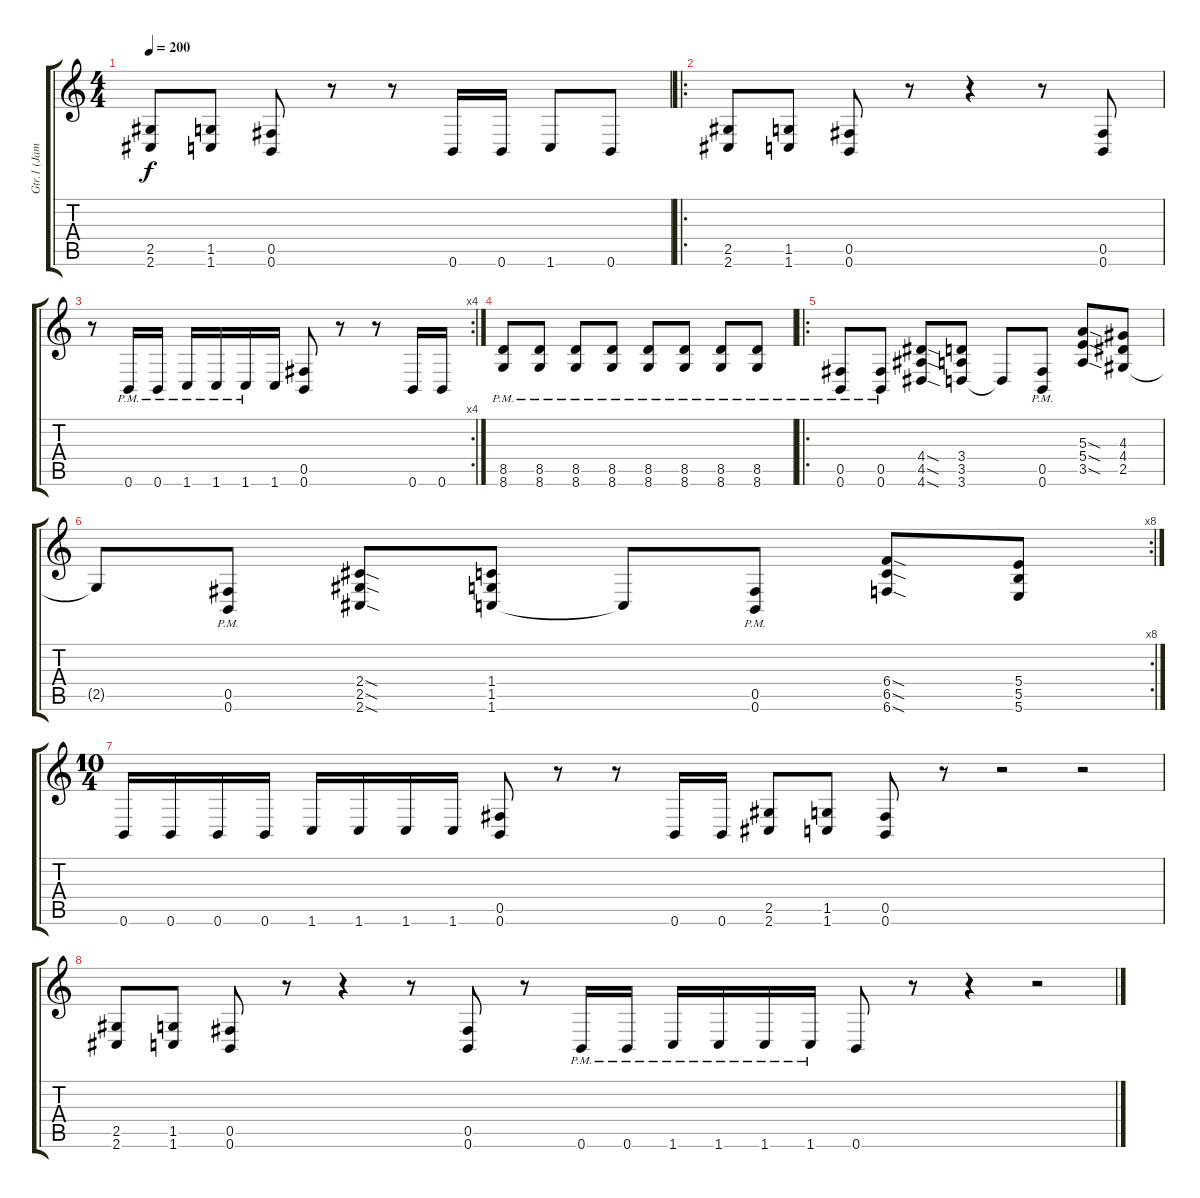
\track ("Gtr.1 (James Root)" "Gtr.1 (Jam") {instrument distortionguitar}
\staff {score tabs}
\tuning (Db4 Ab3 E3 B2 Gb2 B1) {hide}
\ts (4 4)
\tempo 200
\clef g2
\ks c
(2.5 2.6).8{dy f} (1.5 1.6).8 (0.5 0.6).8 r.8 r.8 0.6.16 0.6.16 1.6.8 0.6.8 |
\ro
(2.5 2.6).8 (1.5 1.6).8 (0.5 0.6).8 r.8 r.4 r.8 (0.5 0.6).8 |
\rc 4
r.8 0.6{pm}.16 0.6{pm}.16 1.6{pm}.16 1.6{pm}.16 1.6{pm}.16 1.6.16 (0.5 0.6).8 r.8 r.8 0.6.16 0.6.16 |
(8.5{pm} 8.6{pm}).8 (8.5{pm} 8.6{pm}).8 (8.5{pm} 8.6{pm}).8 (8.5{pm} 8.6{pm}).8 (8.5{pm} 8.6{pm}).8 (8.5{pm} 8.6{pm}).8 (8.5{pm} 8.6{pm}).8 (8.5{pm} 8.6{pm}).8 |
\ro
(0.5{pm} 0.6{pm}).8 (0.5{pm} 0.6{pm}).8 (4.4{sod} 4.5{sod} 4.6{sod}).8 (3.4 3.5 3.6).8 3.6{t}.8 (0.5{pm} 0.6{pm}).8 (5.3{sod} 5.4{sod} 3.5{sod}).8 (4.3 4.4 2.5).8 |
\rc 8
2.5{t}.8 (0.5{pm} 0.6{pm}).8 (2.4{sod} 2.5{sod} 2.6{sod}).8 (1.4 1.5 1.6).8 1.6{t}.8 (0.5{pm} 0.6{pm}).8 (6.4{sod} 6.5{sod} 6.6{sod}).8 (5.4 5.5 5.6).8 |
\ts (10 4)
0.6.16 0.6.16 0.6.16 0.6.16 1.6.16 1.6.16 1.6.16 1.6.16 (0.5 0.6).8 r.8 r.8 0.6.16 0.6.16 (2.5 2.6).8 (1.5 1.6).8 (0.5 0.6).8 r.8 r.2 r.2 |
(2.5 2.6).8 (1.5 1.6).8 (0.5 0.6).8 r.8 r.4 r.8 (0.5 0.6).8 r.8 0.6{pm}.16 0.6{pm}.16 1.6{pm}.16 1.6{pm}.16 1.6{pm}.16 1.6{pm}.16 0.6.8 r.8 r.4 r.2
